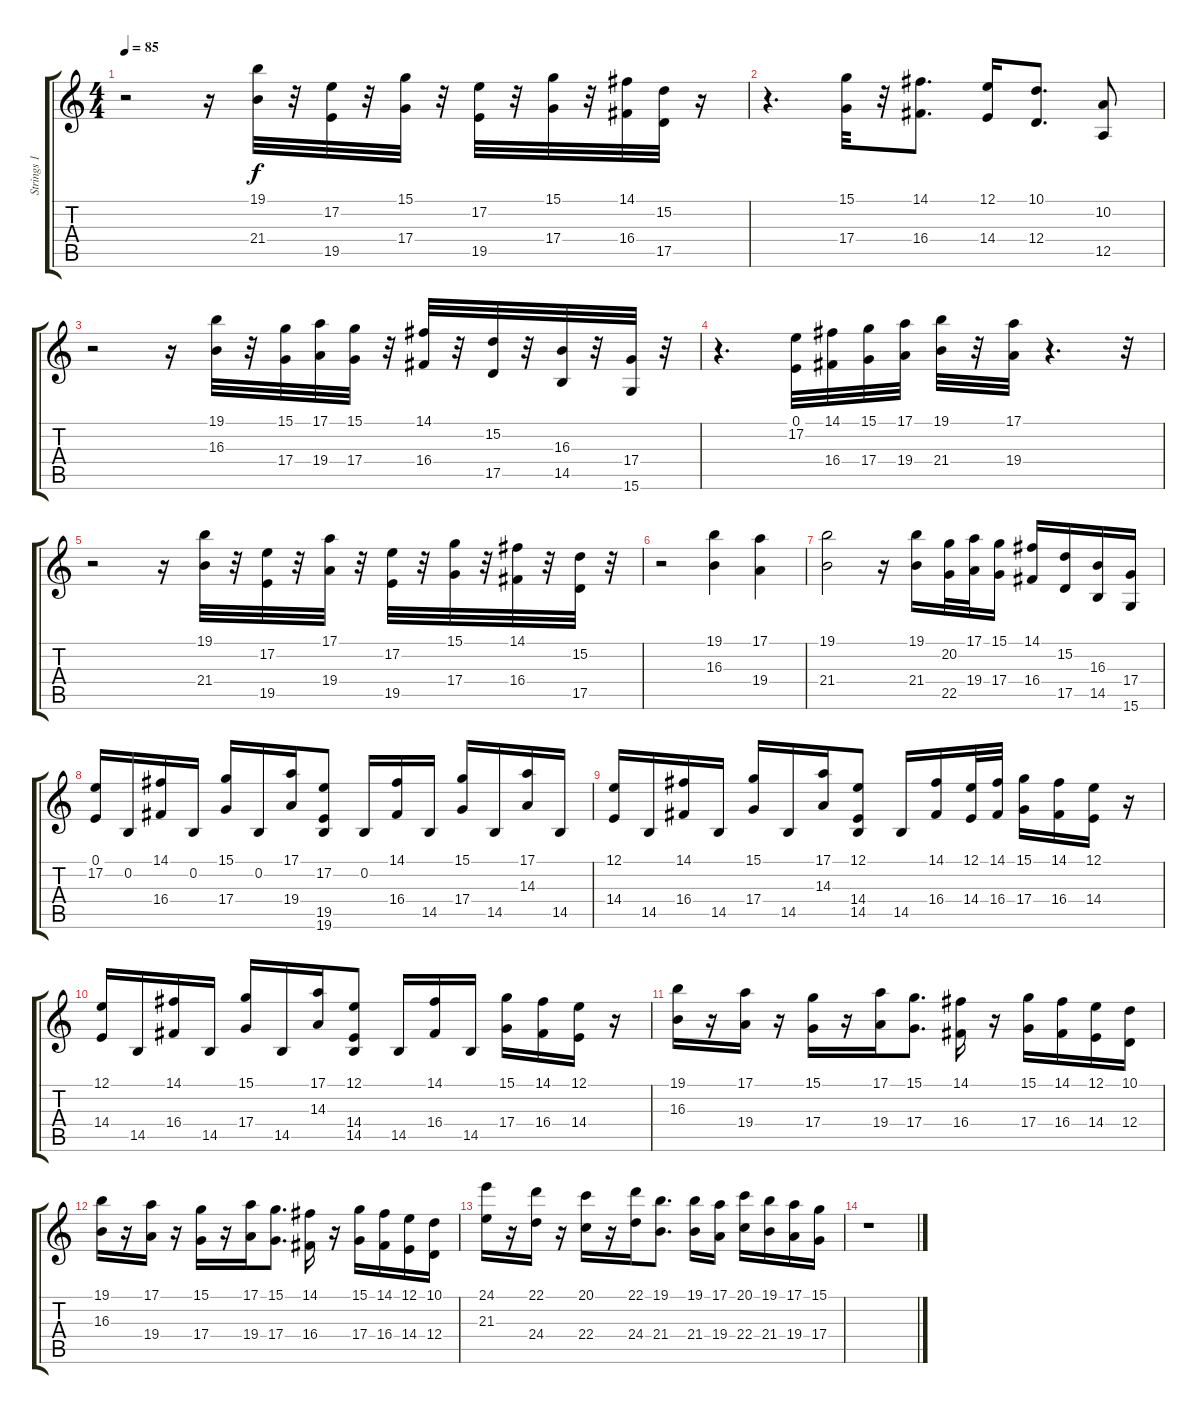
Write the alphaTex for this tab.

\track ("Strings 1" "Strings 1") {instrument stringensemble1}
\staff {score tabs}
\tuning (E4 B3 G3 D3 A2 E2) {hide}
\ts (4 4)
\tempo 85
\clef g2
\ks c
r.2{dy f} r.16 (19.1 21.4).32 r.32 (17.2 19.5).32 r.32 (15.1 17.4).32 r.32 (17.2 19.5).32 r.32 (15.1 17.4).32 r.32 (14.1 16.4).32 (15.2 17.5).32 r.16 |
r.4{d} (15.1 17.4).32 r.32 (14.1 16.4).8{d} (12.1 14.4).16 (10.1 12.4).8{d} (10.2 12.5).8 |
r.2 r.16 (19.1 16.3).32 r.32 (15.1 17.4).32 (17.1 19.4).32 (15.1 17.4).32 r.32 (14.1 16.4).32 r.32 (15.2 17.5).32 r.32 (16.3 14.5).32 r.32 (17.4 15.6).32 r.32 |
r.4{d} (0.1 17.2).32 (14.1 16.4).32 (15.1 17.4).32 (17.1 19.4).32 (19.1 21.4).32 r.32 (17.1 19.4).32 r.4{d} r.32 |
r.2 r.16 (19.1 21.4).32 r.32 (17.2 19.5).32 r.32 (17.1 19.4).32 r.32 (17.2 19.5).32 r.32 (15.1 17.4).32 r.32 (14.1 16.4).32 r.32 (15.2 17.5).32 r.32 |
r.2 (19.1 16.3).4 (17.1 19.4).4 |
(19.1 21.4).2 r.16 (19.1 21.4).16 (20.2 22.5).32 (17.1 19.4).32 (15.1 17.4).16 (14.1 16.4).16 (15.2 17.5).16 (16.3 14.5).16 (17.4 15.6).16 |
(0.1 17.2).16 0.2.16 (14.1 16.4).16 0.2.16 (15.1 17.4).16 0.2.16 (17.1 19.4).16 (17.2 19.5 19.6).8 0.2.16 (14.1 16.4).16 14.5.16 (15.1 17.4).16 14.5.16 (17.1 14.3).16 14.5.16 |
(12.1 14.4).16 14.5.16 (14.1 16.4).16 14.5.16 (15.1 17.4).16 14.5.16 (17.1 14.3).16 (12.1 14.4 14.5).8 14.5.16 (14.1 16.4).16 (12.1 14.4).32 (14.1 16.4).32 (15.1 17.4).16 (14.1 16.4).16 (12.1 14.4).16 r.16 |
(12.1 14.4).16 14.5.16 (14.1 16.4).16 14.5.16 (15.1 17.4).16 14.5.16 (17.1 14.3).16 (12.1 14.4 14.5).8 14.5.16 (14.1 16.4).16 14.5.16 (15.1 17.4).16 (14.1 16.4).16 (12.1 14.4).16 r.16 |
(19.1 16.3).16 r.16 (17.1 19.4).16 r.16 (15.1 17.4).16 r.16 (17.1 19.4).16 (15.1 17.4).8{d} (14.1 16.4).16 r.16 (15.1 17.4).16 (14.1 16.4).16 (12.1 14.4).16 (10.1 12.4).16 |
(19.1 16.3).16 r.16 (17.1 19.4).16 r.16 (15.1 17.4).16 r.16 (17.1 19.4).16 (15.1 17.4).8{d} (14.1 16.4).16 r.16 (15.1 17.4).16 (14.1 16.4).16 (12.1 14.4).16 (10.1 12.4).16 |
(24.1 21.3).16 r.16 (22.1 24.4).16 r.16 (20.1 22.4).16 r.16 (22.1 24.4).16 (19.1 21.4).8{d} (19.1 21.4).16 (17.1 19.4).16 (20.1 22.4).16 (19.1 21.4).16 (17.1 19.4).16 (15.1 17.4).16 |
r.1
